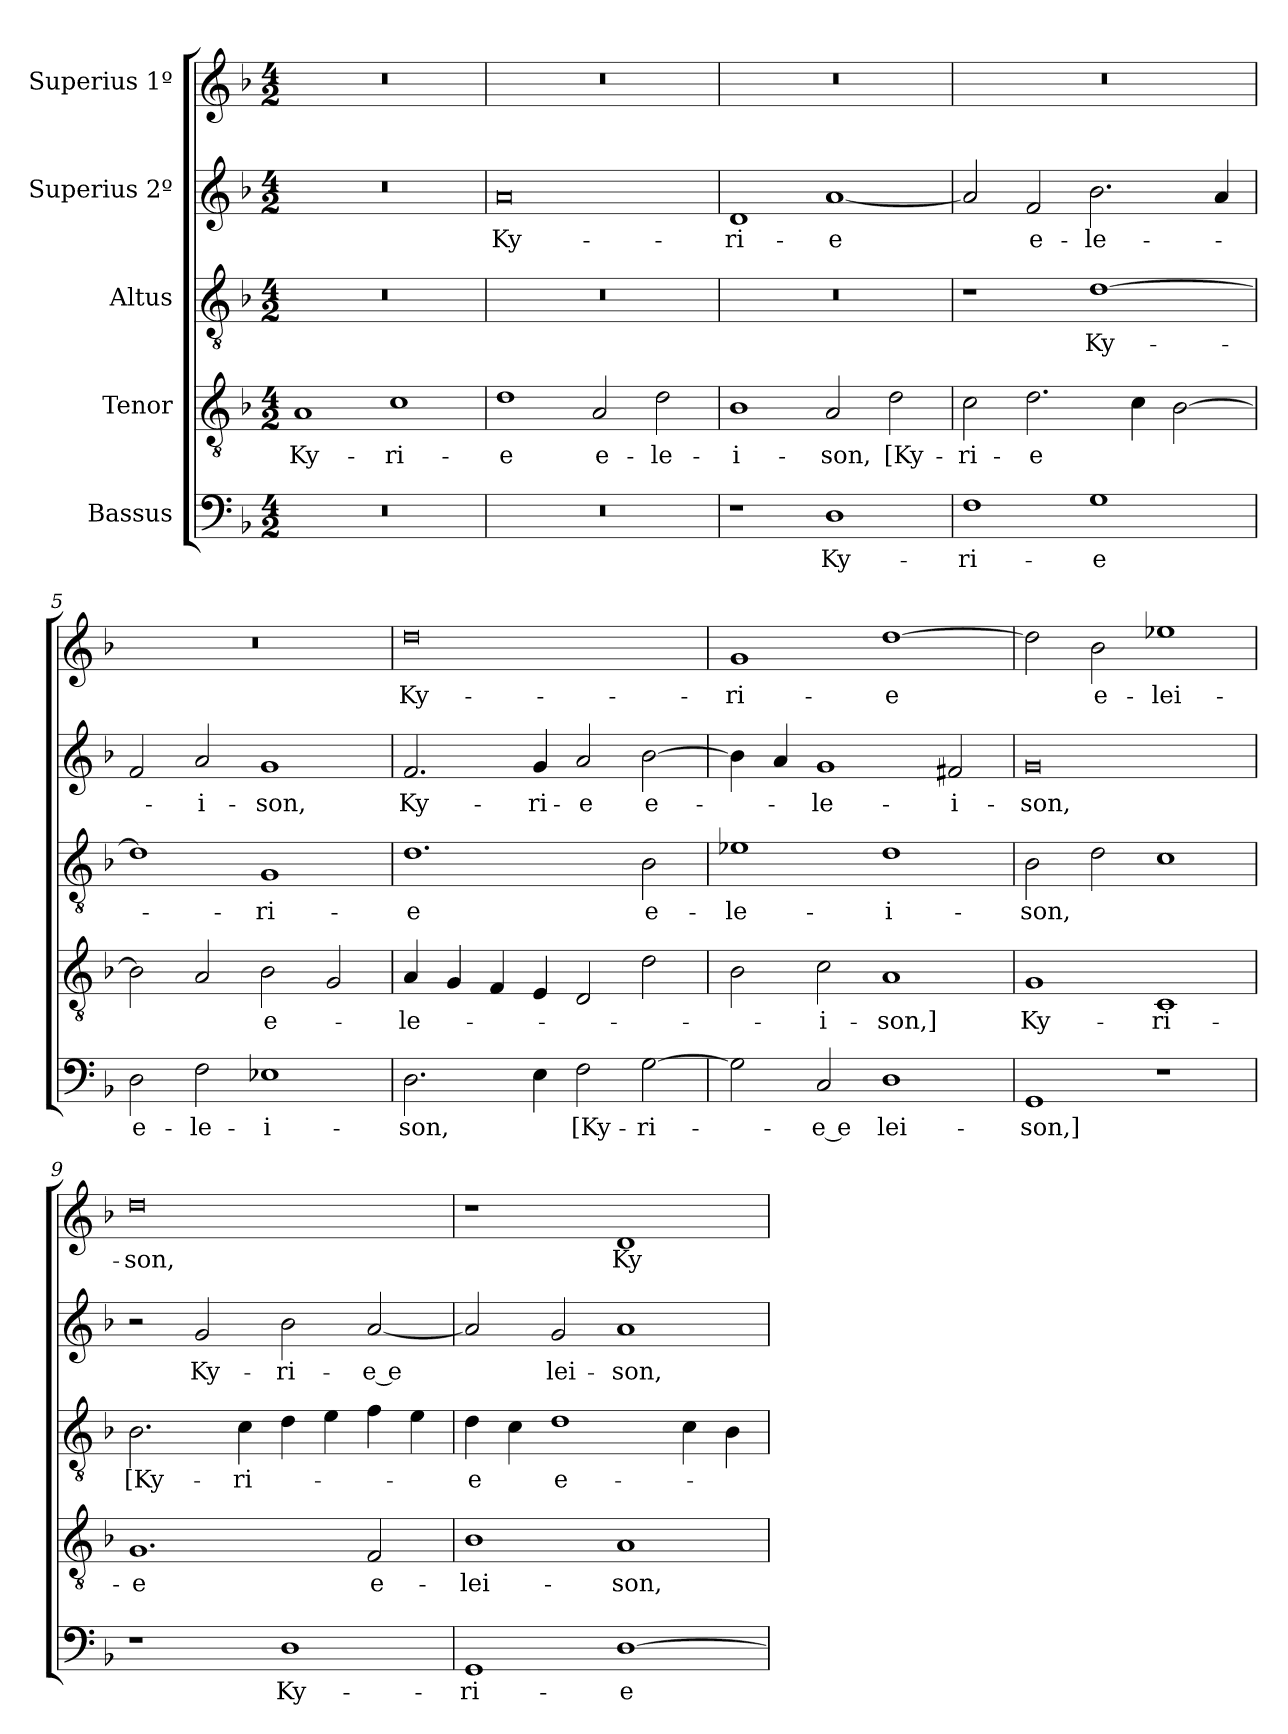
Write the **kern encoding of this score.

**kern	**text	**kern	**text	**kern	**text	**kern	**text	**kern	**text
*part5	*part5	*part4	*part4	*part3	*part3	*part2	*part2	*part1	*part1
*staff5	*staff5	*staff4	*staff4	*staff3	*staff3	*staff2	*staff2	*staff1	*staff1
*I"Bassus	*	*I"Tenor	*	*I"Altus	*	*I"Superius 2º	*	*I"Superius 1º	*
*clefF4	*	*clefGv2	*	*clefGv2	*	*clefG2	*	*clefG2	*
*k[b-]	*	*k[b-]	*	*k[b-]	*	*k[b-]	*	*k[b-]	*
*M4/2	*	*M4/2	*	*M4/2	*	*M4/2	*	*M4/2	*
=1	=1	=1	=1	=1	=1	=1	=1	=1	=1
0r	.	1A/	Ky-	0r	.	0r	.	0r	.
.	.	1c\	-ri-	.	.	.	.	.	.
=2	=2	=2	=2	=2	=2	=2	=2	=2	=2
0r	.	1d\	-e	0r	.	0a/	Ky-	0r	.
.	.	2A/	e-	.	.	.	.	.	.
.	.	2d\	-le-	.	.	.	.	.	.
=3	=3	=3	=3	=3	=3	=3	=3	=3	=3
1r	.	1B-\	-i-	0r	.	1d/	-ri-	0r	.
1D\	Ky-	2A/	-son,	.	.	[1a/	-e	.	.
.	.	2d\	[Ky-	.	.	.	.	.	.
=4	=4	=4	=4	=4	=4	=4	=4	=4	=4
1F\	-ri-	2c\	-ri-	1r	.	2a/]	.	0r	.
.	.	2.d\	-e	.	.	2f/	e-	.	.
1G\	-e	.	.	[1d\	Ky-	2.b-\	-le-	.	.
.	.	4c\	.	.	.	.	.	.	.
.	.	[2B-\	.	.	.	.	.	.	.
.	.	.	.	.	.	4a/	.	.	.
=5	=5	=5	=5	=5	=5	=5	=5	=5	=5
2D\	e-	2B-\]	.	1d\]	.	2f/	.	0r	.
2F\	-le-	2A/	.	.	.	2a/	-i-	.	.
1E-\	-i-	2B-\	e-	1G/	-ri-	1g/	-son,	.	.
.	.	2G/	.	.	.	.	.	.	.
=6	=6	=6	=6	=6	=6	=6	=6	=6	=6
2.D\	-son,	4A/	-le-	1.d\	-e	2.f/	Ky-	0dd\	Ky-
.	.	4G/	.	.	.	.	.	.	.
.	.	4F/	.	.	.	.	.	.	.
4E\	.	4E/	.	.	.	4g/	-ri-	.	.
2F\	[Ky-	2D/	.	.	.	2a/	-e	.	.
[2G\	-ri-	2d\	.	2B-\	e-	[2b-\	e-	.	.
=7	=7	=7	=7	=7	=7	=7	=7	=7	=7
2G\]	.	2B-\	.	1e-\	-le-	4b-\]	.	1g/	-ri-
.	.	.	.	.	.	4a/	.	.	.
2C/	-e e	2c\	-i-	.	.	1g/	-le-	.	.
1D\	-lei-	1A/	-son,]	1d\	-i-	.	.	[1dd\	-e
.	.	.	.	.	.	2f#X/	-i-	.	.
=8	=8	=8	=8	=8	=8	=8	=8	=8	=8
1GG/	-son,]	1G/	Ky-	2B-\	-son,	0g/	-son,	2dd\]	.
.	.	.	.	2d\	.	.	.	2b-\	e-
1r	.	1C/	-ri-	1c\	.	.	.	1ee-X\	-lei-
=9	=9	=9	=9	=9	=9	=9	=9	=9	=9
1r	.	1.G/	-e	2.B-\	[Ky-	2r	.	0dd\	-son,
.	.	.	.	.	.	2g/	Ky-	.	.
.	.	.	.	4c\	-ri-	.	.	.	.
1D\	Ky-	.	.	4d\	.	2b-\	-ri-	.	.
.	.	.	.	4e\	.	.	.	.	.
.	.	2F/	e-	4f\	.	[2a/	-e e	.	.
.	.	.	.	4e\	.	.	.	.	.
=10	=10	=10	=10	=10	=10	=10	=10	=10	=10
1GG/	-ri-	1B-\	-lei-	4d\	-e	2a/]	.	1r	.
.	.	.	.	4c\	.	.	.	.	.
.	.	.	.	1d\	e-	2g/	-lei-	.	.
[1D\	-e	1A/	-son,	.	.	1a/	-son,	1d/	Ky-
.	.	.	.	4c\	.	.	.	.	.
.	.	.	.	4B-\	.	.	.	.	.
=	=	=	=	=	=	=	=	=	=
*-	*-	*-	*-	*-	*-	*-	*-	*-	*-
